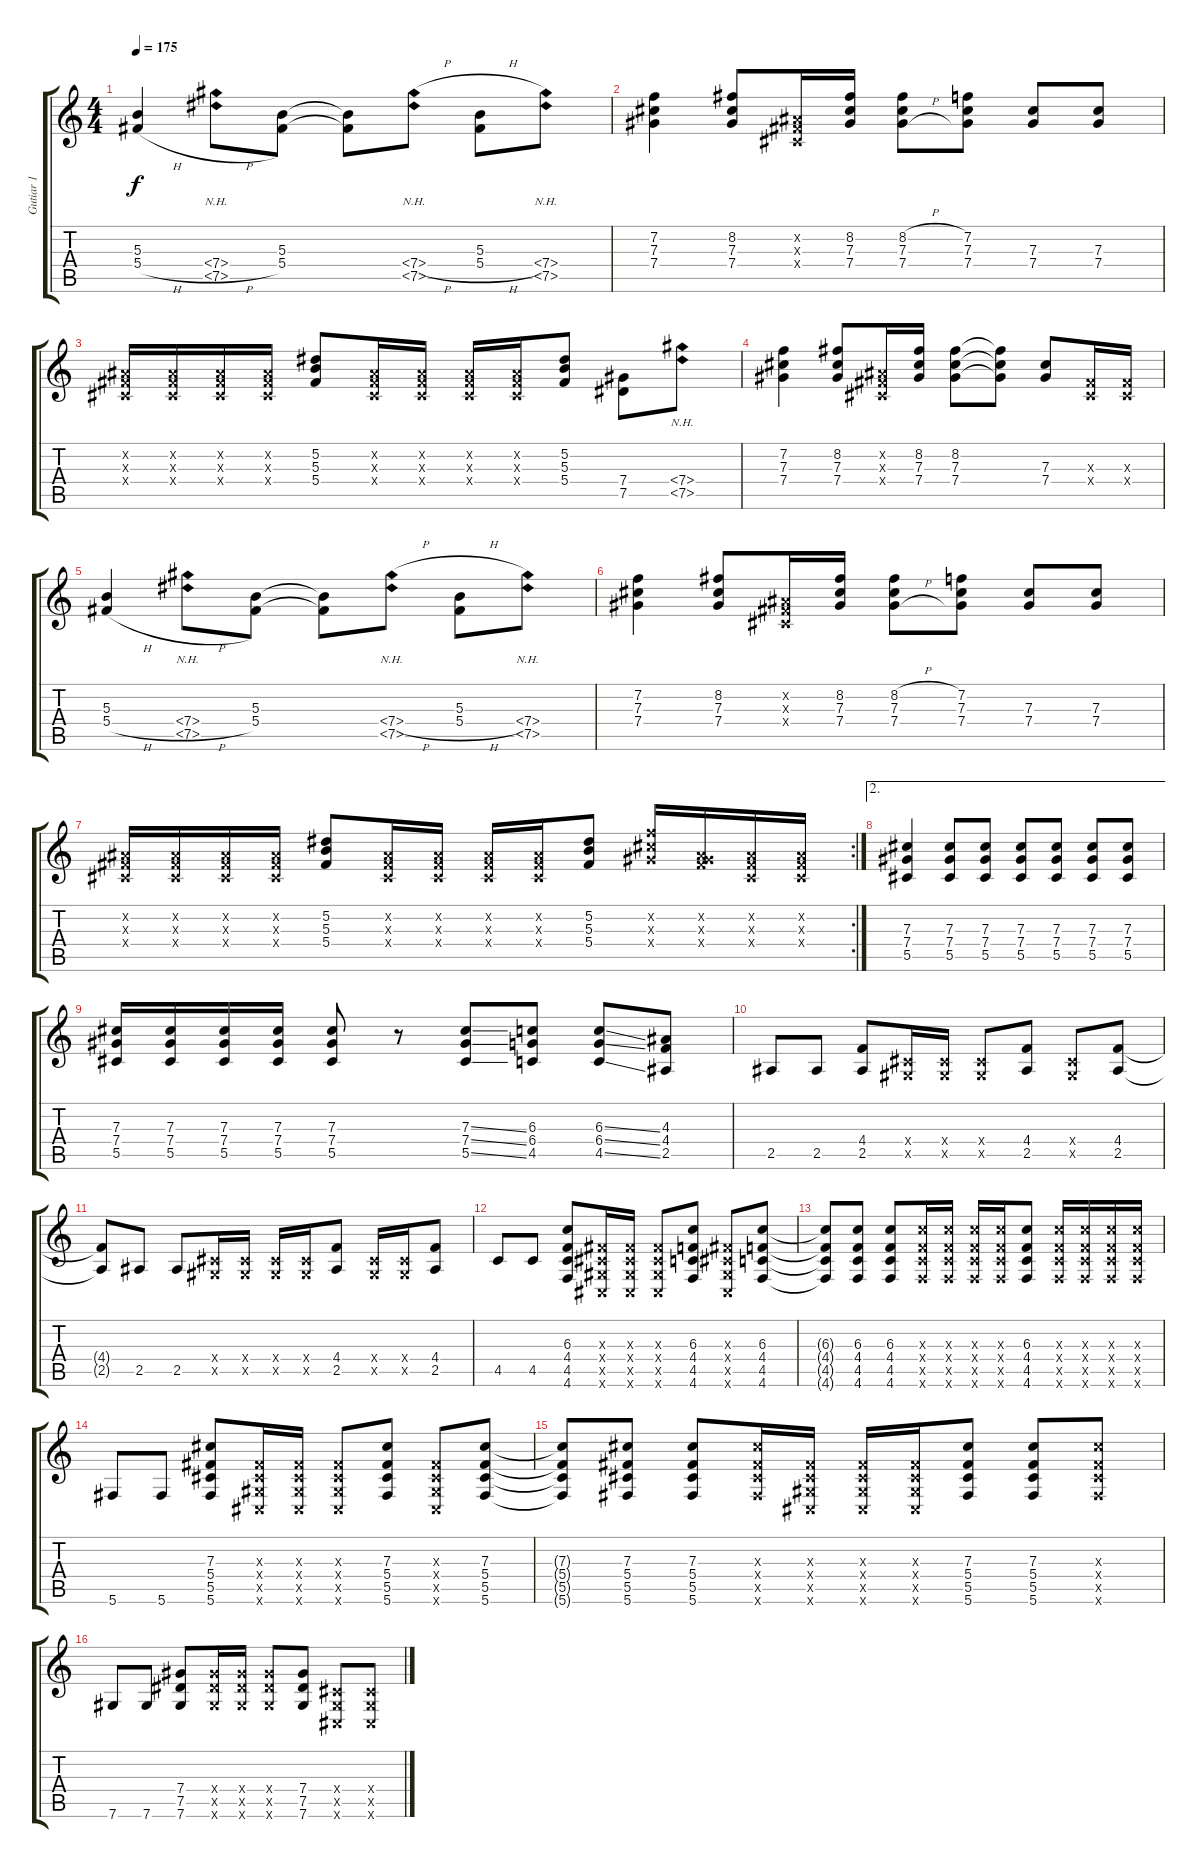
\track ("Gutiar 1" "Gutiar 1") {instrument distortionguitar}
\staff {score tabs}
\tuning (Eb4 Bb3 Gb3 Db3 Ab2 Db2) {hide}
\ts (4 4)
\tempo 175
\clef g2
\ks c
(5.3 5.4{h}).4{dy f} (7.4{nh h} 7.5{nh}).8 (5.3 5.4).8 (5.3{t} 5.4{t}).8 (7.4{nh h} 7.5{nh}).8 (5.3 5.4{h}).8 (7.4{nh} 7.5{nh}).8 |
(7.2 7.3 7.4).4 (8.2 7.3 7.4).8 (0.2{x} 0.3{x} 0.4{x}).16 (8.2 7.3 7.4).16 (8.2{h} 7.3{h} 7.4{h}).8 (7.2 7.3 7.4).8 (7.3 7.4).8 (7.3 7.4).8 |
(0.2{x} 0.3{x} 0.4{x}).16 (0.2{x} 0.3{x} 0.4{x}).16 (0.2{x} 0.3{x} 0.4{x}).16 (0.2{x} 0.3{x} 0.4{x}).16 (5.2 5.3 5.4).8 (0.2{x} 0.3{x} 0.4{x}).16 (0.2{x} 0.3{x} 0.4{x}).16 (0.2{x} 0.3{x} 0.4{x}).16 (0.2{x} 0.3{x} 0.4{x}).16 (5.2 5.3 5.4).8 (7.4 7.5).8 (7.4{nh} 7.5{nh}).8 |
(7.2 7.3 7.4).4 (8.2 7.3 7.4).8 (0.2{x} 0.3{x} 0.4{x}).16 (8.2 7.3 7.4).16 (8.2 7.3 7.4).8 (8.2{t} 7.3{t} 7.4{t}).8 (7.3 7.4).8 (0.3{x} 0.4{x}).16 (0.3{x} 0.4{x}).16 |
(5.3 5.4{h}).4 (7.4{nh h} 7.5{nh}).8 (5.3 5.4).8 (5.3{t} 5.4{t}).8 (7.4{nh h} 7.5{nh}).8 (5.3 5.4{h}).8 (7.4{nh} 7.5{nh}).8 |
(7.2 7.3 7.4).4 (8.2 7.3 7.4).8 (0.2{x} 0.3{x} 0.4{x}).16 (8.2 7.3 7.4).16 (8.2{h} 7.3{h} 7.4{h}).8 (7.2 7.3 7.4).8 (7.3 7.4).8 (7.3 7.4).8 |
\rc 2
(0.2{x} 0.3{x} 0.4{x}).16 (0.2{x} 0.3{x} 0.4{x}).16 (0.2{x} 0.3{x} 0.4{x}).16 (0.2{x} 0.3{x} 0.4{x}).16 (5.2 5.3 5.4).8 (0.2{x} 0.3{x} 0.4{x}).16 (0.2{x} 0.3{x} 0.4{x}).16 (0.2{x} 0.3{x} 0.4{x}).16 (0.2{x} 0.3{x} 0.4{x}).16 (5.2 5.3 5.4).8 (7.2{x} 7.3{x} 7.4{x}).16 (0.2{x} 0.3{x} 7.4{x}).16 (0.2{x} 0.3{x} 0.4{x}).16 (0.2{x} 0.3{x} 0.4{x}).16 |
\ae 2
(7.3 7.4 5.5).4 (7.3 7.4 5.5).8 (7.3 7.4 5.5).8 (7.3 7.4 5.5).8 (7.3 7.4 5.5).8 (7.3 7.4 5.5).8 (7.3 7.4 5.5).8 |
(7.3 7.4 5.5).16 (7.3 7.4 5.5).16 (7.3 7.4 5.5).16 (7.3 7.4 5.5).16 (7.3 7.4 5.5).8 r.8 (7.3{ss} 7.4{ss} 5.5{ss}).8 (6.3 6.4 4.5).8 (6.3{ss} 6.4{ss} 4.5{ss}).8 (4.3 4.4 2.5).8 |
2.5.8 2.5.8 (4.4 2.5).8 (0.4{x} 0.5{x}).16 (0.4{x} 0.5{x}).16 (0.4{x} 0.5{x}).8 (4.4 2.5).8 (0.4{x} 0.5{x}).8 (4.4 2.5).8 |
(4.4{t} 2.5{t}).8 2.5.8 2.5.8 (0.4{x} 0.5{x}).16 (0.4{x} 0.5{x}).16 (0.4{x} 0.5{x}).16 (0.4{x} 0.5{x}).16 (4.4 2.5).8 (0.4{x} 0.5{x}).16 (0.4{x} 0.5{x}).16 (4.4 2.5).8 |
4.5.8 4.5.8 (6.3 4.4 4.5 4.6).8 (0.3{x} 0.4{x} 0.5{x} 0.6{x}).16 (0.3{x} 0.4{x} 0.5{x} 0.6{x}).16 (0.3{x} 0.4{x} 0.5{x} 0.6{x}).8 (6.3 4.4 4.5 4.6).8 (0.3{x} 0.4{x} 0.5{x} 0.6{x}).8 (6.3 4.4 4.5 4.6).8 |
(6.3{t} 4.4{t} 4.5{t} 4.6{t}).8 (6.3 4.4 4.5 4.6).8 (6.3 4.4 4.5 4.6).8 (6.3{x} 4.4{x} 4.5{x} 4.6{x}).16 (6.3{x} 4.4{x} 4.5{x} 4.6{x}).16 (6.3{x} 4.4{x} 4.5{x} 4.6{x}).16 (6.3{x} 4.4{x} 4.5{x} 4.6{x}).16 (6.3 4.4 4.5 4.6).8 (6.3{x} 4.4{x} 4.5{x} 4.6{x}).16 (6.3{x} 4.4{x} 4.5{x} 4.6{x}).16 (6.3{x} 4.4{x} 4.5{x} 4.6{x}).16 (6.3{x} 4.4{x} 4.5{x} 4.6{x}).16 |
5.6.8 5.6.8 (7.3 5.4 5.5 5.6).8 (0.3{x} 0.4{x} 0.5{x} 0.6{x}).16 (0.3{x} 0.4{x} 0.5{x} 0.6{x}).16 (0.3{x} 0.4{x} 0.5{x} 0.6{x}).8 (7.3 5.4 5.5 5.6).8 (0.3{x} 0.4{x} 0.5{x} 0.6{x}).8 (7.3 5.4 5.5 5.6).8 |
(7.3{t} 5.4{t} 5.5{t} 5.6{t}).8 (7.3 5.4 5.5 5.6).8 (7.3 5.4 5.5 5.6).8 (7.3{x} 5.4{x} 5.5{x} 5.6{x}).16 (0.3{x} 0.4{x} 0.5{x} 0.6{x}).16 (0.3{x} 0.4{x} 0.5{x} 0.6{x}).16 (0.3{x} 0.4{x} 0.5{x} 0.6{x}).16 (7.3 5.4 5.5 5.6).8 (7.3 5.4 5.5 5.6).8 (7.3{x} 5.4{x} 5.5{x} 5.6{x}).8 |
7.6.8 7.6.8 (7.4 7.5 7.6).8 (7.4{x} 7.5{x} 7.6{x}).16 (7.4{x} 7.5{x} 7.6{x}).16 (7.4{x} 7.5{x} 7.6{x}).8 (7.4 7.5 7.6).8 (0.4{x} 0.5{x} 0.6{x}).8 (0.4{x} 0.5{x} 0.6{x}).8
